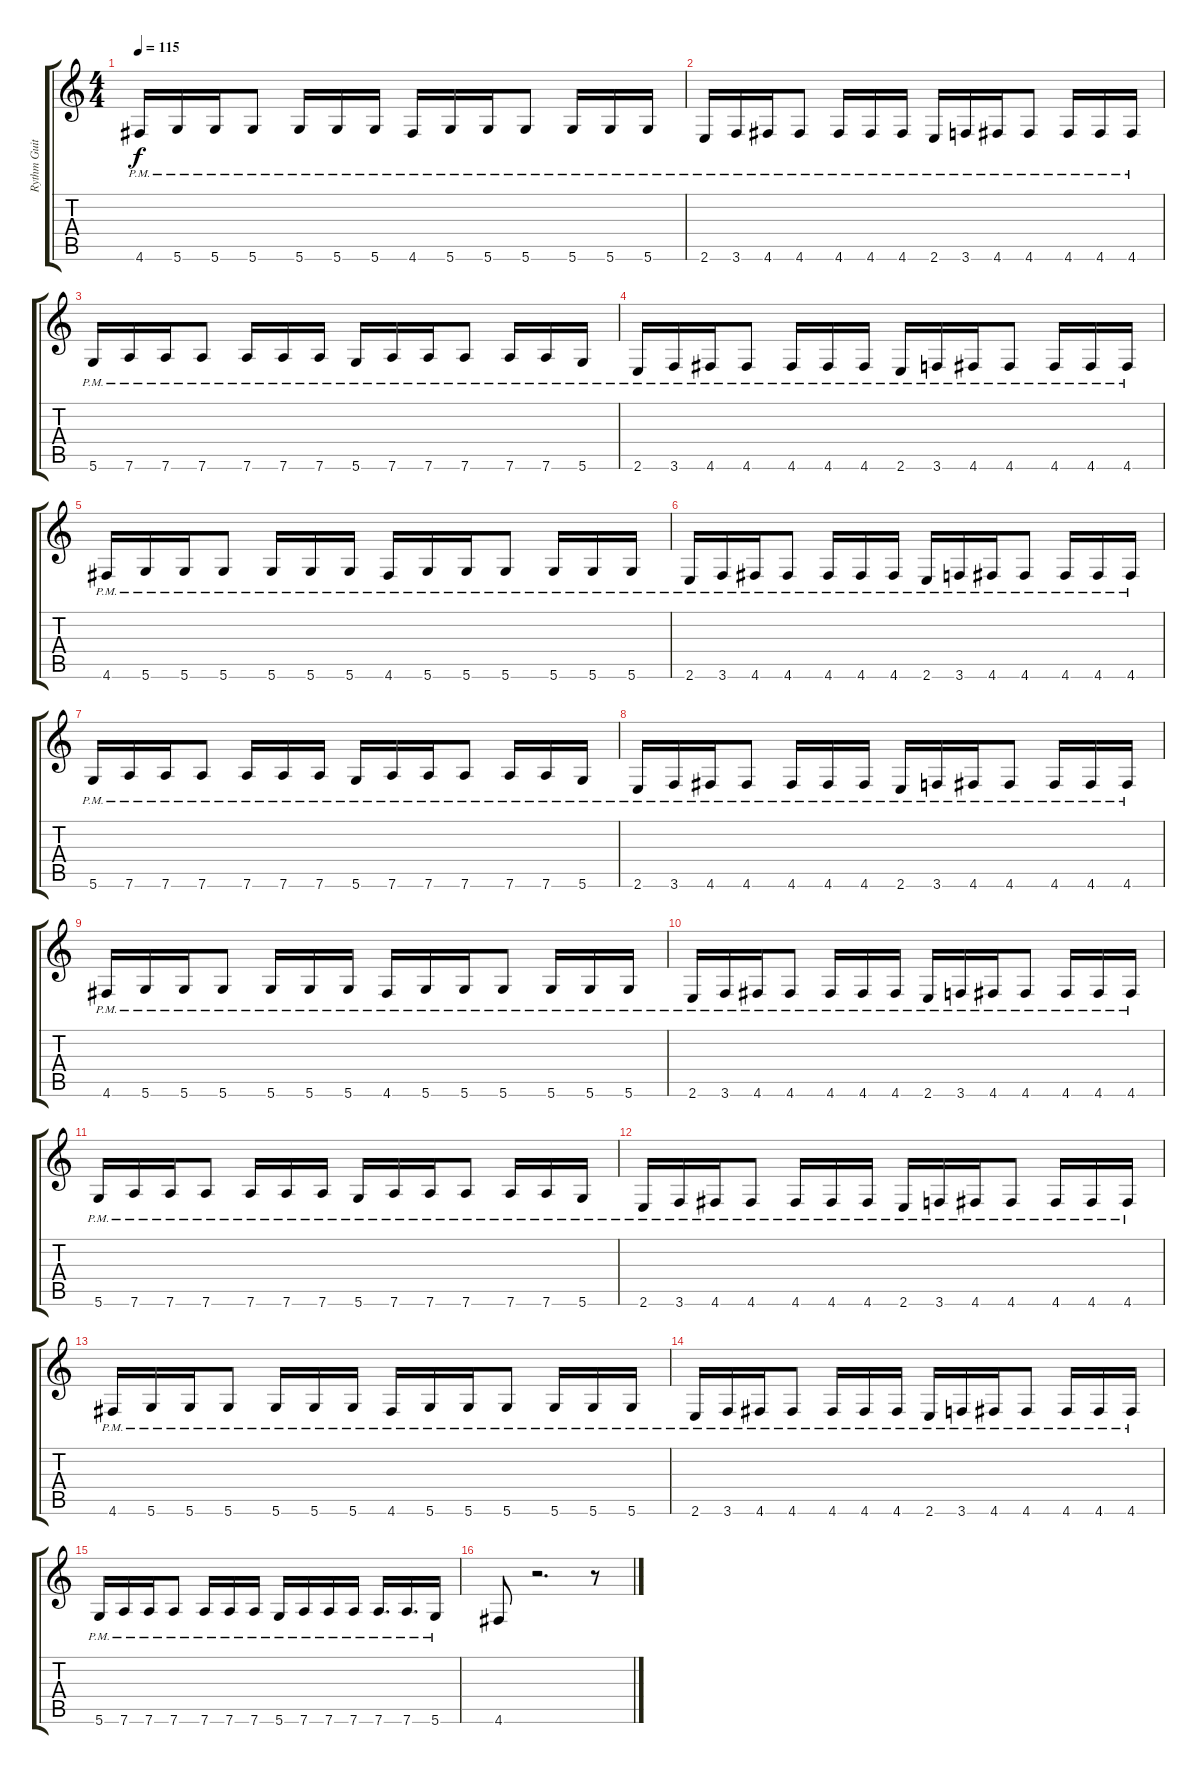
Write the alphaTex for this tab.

\track ("Rythm Guitar 1" "Rythm Guit") {instrument distortionguitar}
\staff {score tabs}
\tuning (E4 B3 G3 D3 A2 D2) {hide}
\ts (4 4)
\tempo 115
\clef g2
\ks c
4.6{pm}.16{dy f} 5.6{pm}.16 5.6{pm}.16 5.6{pm}.8 5.6{pm}.16 5.6{pm}.16 5.6{pm}.16 4.6{pm}.16 5.6{pm}.16 5.6{pm}.16 5.6{pm}.8 5.6{pm}.16 5.6{pm}.16 5.6{pm}.16 |
2.6{pm}.16 3.6{pm}.16 4.6{pm}.16 4.6{pm}.8 4.6{pm}.16 4.6{pm}.16 4.6{pm}.16 2.6{pm}.16 3.6{pm}.16 4.6{pm}.16 4.6{pm}.8 4.6{pm}.16 4.6{pm}.16 4.6{pm}.16 |
5.6{pm}.16 7.6{pm}.16 7.6{pm}.16 7.6{pm}.8 7.6{pm}.16 7.6{pm}.16 7.6{pm}.16 5.6{pm}.16 7.6{pm}.16 7.6{pm}.16 7.6{pm}.8 7.6{pm}.16 7.6{pm}.16 5.6{pm}.16 |
2.6{pm}.16 3.6{pm}.16 4.6{pm}.16 4.6{pm}.8 4.6{pm}.16 4.6{pm}.16 4.6{pm}.16 2.6{pm}.16 3.6{pm}.16 4.6{pm}.16 4.6{pm}.8 4.6{pm}.16 4.6{pm}.16 4.6{pm}.16 |
4.6{pm}.16 5.6{pm}.16 5.6{pm}.16 5.6{pm}.8 5.6{pm}.16 5.6{pm}.16 5.6{pm}.16 4.6{pm}.16 5.6{pm}.16 5.6{pm}.16 5.6{pm}.8 5.6{pm}.16 5.6{pm}.16 5.6{pm}.16 |
2.6{pm}.16 3.6{pm}.16 4.6{pm}.16 4.6{pm}.8 4.6{pm}.16 4.6{pm}.16 4.6{pm}.16 2.6{pm}.16 3.6{pm}.16 4.6{pm}.16 4.6{pm}.8 4.6{pm}.16 4.6{pm}.16 4.6{pm}.16 |
5.6{pm}.16 7.6{pm}.16 7.6{pm}.16 7.6{pm}.8 7.6{pm}.16 7.6{pm}.16 7.6{pm}.16 5.6{pm}.16 7.6{pm}.16 7.6{pm}.16 7.6{pm}.8 7.6{pm}.16 7.6{pm}.16 5.6{pm}.16 |
2.6{pm}.16 3.6{pm}.16 4.6{pm}.16 4.6{pm}.8 4.6{pm}.16 4.6{pm}.16 4.6{pm}.16 2.6{pm}.16 3.6{pm}.16 4.6{pm}.16 4.6{pm}.8 4.6{pm}.16 4.6{pm}.16 4.6{pm}.16 |
4.6{pm}.16 5.6{pm}.16 5.6{pm}.16 5.6{pm}.8 5.6{pm}.16 5.6{pm}.16 5.6{pm}.16 4.6{pm}.16 5.6{pm}.16 5.6{pm}.16 5.6{pm}.8 5.6{pm}.16 5.6{pm}.16 5.6{pm}.16 |
2.6{pm}.16 3.6{pm}.16 4.6{pm}.16 4.6{pm}.8 4.6{pm}.16 4.6{pm}.16 4.6{pm}.16 2.6{pm}.16 3.6{pm}.16 4.6{pm}.16 4.6{pm}.8 4.6{pm}.16 4.6{pm}.16 4.6{pm}.16 |
5.6{pm}.16 7.6{pm}.16 7.6{pm}.16 7.6{pm}.8 7.6{pm}.16 7.6{pm}.16 7.6{pm}.16 5.6{pm}.16 7.6{pm}.16 7.6{pm}.16 7.6{pm}.8 7.6{pm}.16 7.6{pm}.16 5.6{pm}.16 |
2.6{pm}.16 3.6{pm}.16 4.6{pm}.16 4.6{pm}.8 4.6{pm}.16 4.6{pm}.16 4.6{pm}.16 2.6{pm}.16 3.6{pm}.16 4.6{pm}.16 4.6{pm}.8 4.6{pm}.16 4.6{pm}.16 4.6{pm}.16 |
4.6{pm}.16 5.6{pm}.16 5.6{pm}.16 5.6{pm}.8 5.6{pm}.16 5.6{pm}.16 5.6{pm}.16 4.6{pm}.16 5.6{pm}.16 5.6{pm}.16 5.6{pm}.8 5.6{pm}.16 5.6{pm}.16 5.6{pm}.16 |
2.6{pm}.16 3.6{pm}.16 4.6{pm}.16 4.6{pm}.8 4.6{pm}.16 4.6{pm}.16 4.6{pm}.16 2.6{pm}.16 3.6{pm}.16 4.6{pm}.16 4.6{pm}.8 4.6{pm}.16 4.6{pm}.16 4.6{pm}.16 |
5.6{pm}.16 7.6{pm}.16 7.6{pm}.16 7.6{pm}.8 7.6{pm}.16 7.6{pm}.16 7.6{pm}.16 5.6{pm}.16 7.6{pm}.16 7.6{pm}.16 7.6{pm}.16 7.6{pm}.16{d} 7.6{pm}.16{d} 5.6{pm}.16 |
4.6.8 r.2{d} r.8
